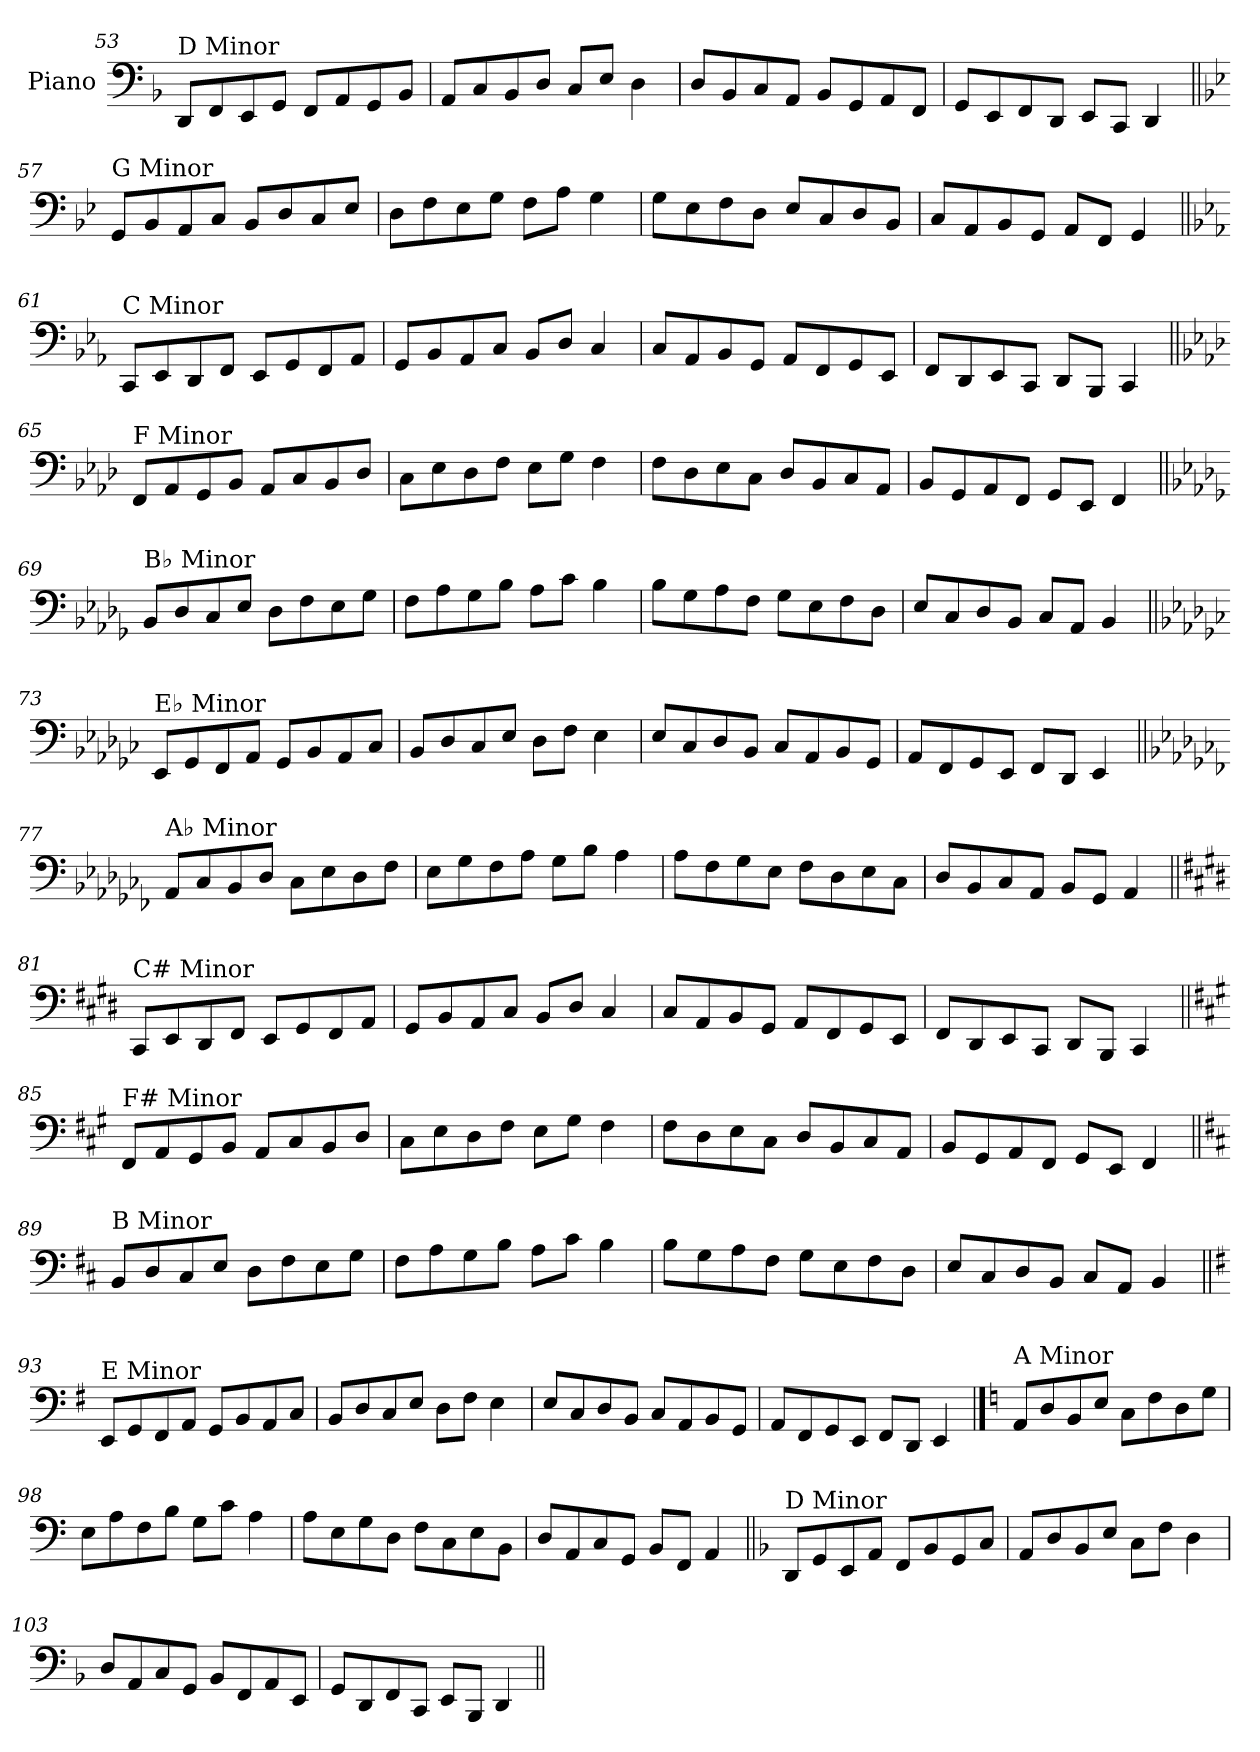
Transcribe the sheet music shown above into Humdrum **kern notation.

**kern
*part1
*staff1
*I"Piano
*I'Pno.
!!LO:LB:g=z
*clefF4
*k[b-]
=53
!LO:TX:a:t=D Minor
8DD/L
8FF/
8EE/
8GG/J
8FF/L
8AA/
8GG/
8BB-/J
=54
8AA/L
8C/
8BB-/
8D/J
8C/L
8E/J
4D\
=55
8D/L
8BB-/
8C/
8AA/J
8BB-/L
8GG/
8AA/
8FF/J
=56
8GG/L
8EE/
8FF/
8DD/J
8EE/L
8CC/J
4DD/
!!LO:LB:g=z
=57||
*k[b-e-]
!LO:TX:a:t=G Minor
8GG/L
8BB-/
8AA/
8C/J
8BB-/L
8D/
8C/
8E-/J
=58
8D\L
8F\
8E-\
8G\J
8F\L
8A\J
4G\
=59
8G\L
8E-\
8F\
8D\J
8E-/L
8C/
8D/
8BB-/J
=60
8C/L
8AA/
8BB-/
8GG/J
8AA/L
8FF/J
4GG/
!!LO:LB:g=z
=61||
*k[b-e-a-]
!LO:TX:a:t=C Minor
8CC/L
8EE-/
8DD/
8FF/J
8EE-/L
8GG/
8FF/
8AA-/J
=62
8GG/L
8BB-/
8AA-/
8C/J
8BB-/L
8D/J
4C/
=63
8C/L
8AA-/
8BB-/
8GG/J
8AA-/L
8FF/
8GG/
8EE-/J
=64
8FF/L
8DD/
8EE-/
8CC/J
8DD/L
8BBB-/J
4CC/
!!LO:LB:g=z
=65||
*k[b-e-a-d-]
!LO:TX:a:t=F Minor
8FF/L
8AA-/
8GG/
8BB-/J
8AA-/L
8C/
8BB-/
8D-/J
=66
8C\L
8E-\
8D-\
8F\J
8E-\L
8G\J
4F\
=67
8F\L
8D-\
8E-\
8C\J
8D-/L
8BB-/
8C/
8AA-/J
=68
8BB-/L
8GG/
8AA-/
8FF/J
8GG/L
8EE-/J
4FF/
!!LO:LB:g=z
=69||
*k[b-e-a-d-g-]
!LO:TX:a:t=B♭ Minor
8BB-/L
8D-/
8C/
8E-/J
8D-\L
8F\
8E-\
8G-\J
=70
8F\L
8A-\
8G-\
8B-\J
8A-\L
8c\J
4B-\
=71
8B-\L
8G-\
8A-\
8F\J
8G-\L
8E-\
8F\
8D-\J
=72
8E-/L
8C/
8D-/
8BB-/J
8C/L
8AA-/J
4BB-/
!!LO:LB:g=z
=73||
*k[b-e-a-d-g-c-]
!LO:TX:a:t=E♭ Minor
8EE-/L
8GG-/
8FF/
8AA-/J
8GG-/L
8BB-/
8AA-/
8C-/J
=74
8BB-/L
8D-/
8C-/
8E-/J
8D-\L
8F\J
4E-\
=75
8E-/L
8C-/
8D-/
8BB-/J
8C-/L
8AA-/
8BB-/
8GG-/J
=76
8AA-/L
8FF/
8GG-/
8EE-/J
8FF/L
8DD-/J
4EE-/
!!LO:LB:g=z
=77||
*k[b-e-a-d-g-c-f-]
!LO:TX:a:t=A♭ Minor
8AA-/L
8C-/
8BB-/
8D-/J
8C-\L
8E-\
8D-\
8F-\J
=78
8E-\L
8G-\
8F-\
8A-\J
8G-\L
8B-\J
4A-\
=79
8A-\L
8F-\
8G-\
8E-\J
8F-\L
8D-\
8E-\
8C-\J
=80
8D-/L
8BB-/
8C-/
8AA-/J
8BB-/L
8GG-/J
4AA-/
!!LO:LB:g=z
=81||
*k[f#c#g#d#]
!LO:TX:a:t=C# Minor
8CC#/L
8EE/
8DD#/
8FF#/J
8EE/L
8GG#/
8FF#/
8AA/J
=82
8GG#/L
8BB/
8AA/
8C#/J
8BB/L
8D#/J
4C#/
=83
8C#/L
8AA/
8BB/
8GG#/J
8AA/L
8FF#/
8GG#/
8EE/J
=84
8FF#/L
8DD#/
8EE/
8CC#/J
8DD#/L
8BBB/J
4CC#/
!!LO:LB:g=z
=85||
*k[f#c#g#]
!LO:TX:a:t=F# Minor
8FF#/L
8AA/
8GG#/
8BB/J
8AA/L
8C#/
8BB/
8D/J
=86
8C#\L
8E\
8D\
8F#\J
8E\L
8G#\J
4F#\
=87
8F#\L
8D\
8E\
8C#\J
8D/L
8BB/
8C#/
8AA/J
=88
8BB/L
8GG#/
8AA/
8FF#/J
8GG#/L
8EE/J
4FF#/
!!LO:LB:g=z
=89||
*k[f#c#]
!LO:TX:a:t=B Minor
8BB/L
8D/
8C#/
8E/J
8D\L
8F#\
8E\
8G\J
=90
8F#\L
8A\
8G\
8B\J
8A\L
8c#\J
4B\
=91
8B\L
8G\
8A\
8F#\J
8G\L
8E\
8F#\
8D\J
=92
8E/L
8C#/
8D/
8BB/J
8C#/L
8AA/J
4BB/
!!LO:LB:g=z
=93||
*k[f#]
!LO:TX:a:t=E Minor
8EE/L
8GG/
8FF#/
8AA/J
8GG/L
8BB/
8AA/
8C/J
=94
8BB/L
8D/
8C/
8E/J
8D\L
8F#\J
4E\
=95
8E/L
8C/
8D/
8BB/J
8C/L
8AA/
8BB/
8GG/J
=96
8AA/L
8FF#/
8GG/
8EE/J
8FF#/L
8DD/J
4EE/
!!LO:PB:g=z
==97
*k[]
!LO:TX:a:t=A Minor
8AA/L
8D/
8BB/
8E/J
8C\L
8F\
8D\
8G\J
=98
8E\L
8A\
8F\
8B\J
8G\L
8c\J
4A\
=99
8A\L
8E\
8G\
8D\J
8F\L
8C\
8E\
8BB\J
=100
8D/L
8AA/
8C/
8GG/J
8BB/L
8FF/J
4AA/
!!LO:LB:g=z
=101||
*k[b-]
!LO:TX:a:t=D Minor
8DD/L
8GG/
8EE/
8AA/J
8FF/L
8BB-/
8GG/
8C/J
=102
8AA/L
8D/
8BB-/
8E/J
8C\L
8F\J
4D\
=103
8D/L
8AA/
8C/
8GG/J
8BB-/L
8FF/
8AA/
8EE/J
=104
8GG/L
8DD/
8FF/
8CC/J
8EE/L
8BBB-/J
4DD/
=||
*-
